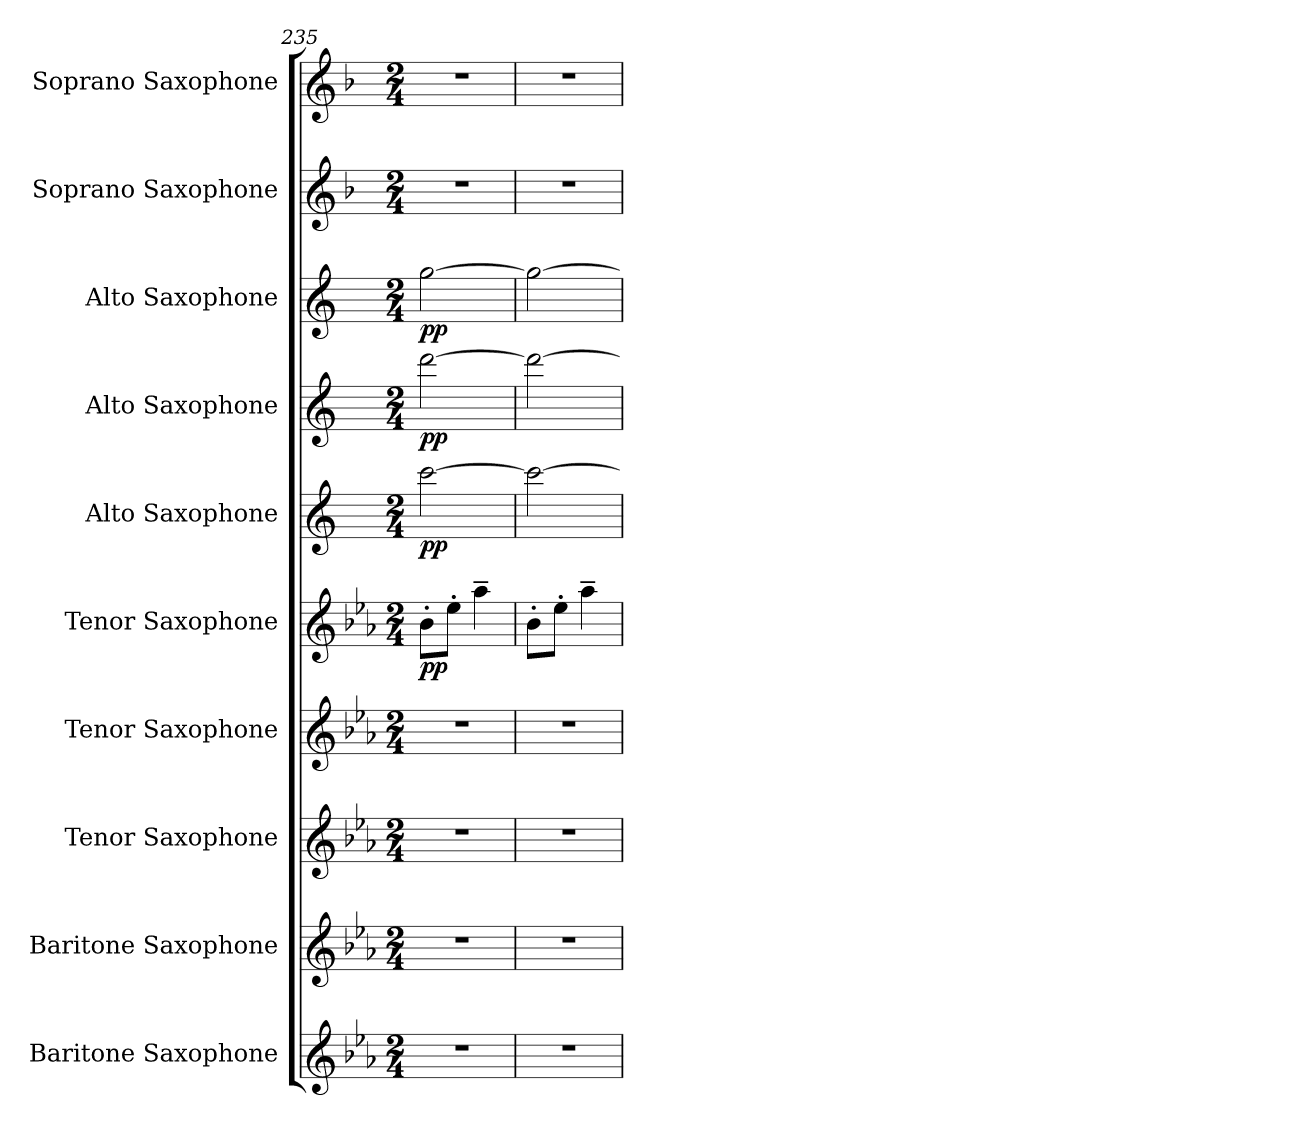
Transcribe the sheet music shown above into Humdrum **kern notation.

**kern	**kern	**kern	**kern	**kern	**dynam	**kern	**dynam	**kern	**dynam	**kern	**dynam	**kern	**kern
*part10	*part9	*part8	*part7	*part6	*part6	*part5	*part5	*part4	*part4	*part3	*part3	*part2	*part1
*staff10	*staff9	*staff8	*staff7	*staff6	*staff6	*staff5	*staff5	*staff4	*staff4	*staff3	*staff3	*staff2	*staff1
*I"Baritone Saxophone	*I"Baritone Saxophone	*I"Tenor Saxophone	*I"Tenor Saxophone	*I"Tenor Saxophone	*	*I"Alto Saxophone	*	*I"Alto Saxophone	*	*I"Alto Saxophone	*	*I"Soprano Saxophone	*I"Soprano Saxophone
*I'Bar. Sax.	*I'Bar. Sax.	*I'T. Sax.	*I'T. Sax.	*I'T. Sax.	*	*I'A. Sax.	*	*I'A. Sax.	*	*I'A. Sax.	*	*I'S. Sax.	*I'S. Sax.
*clefG2	*clefG2	*clefG2	*clefG2	*clefG2	*	*clefG2	*	*clefG2	*	*clefG2	*	*clefG2	*clefG2
*ITrd12c21	*ITrd12c21	*ITrd8c14	*ITrd8c14	*ITrd8c14	*	*ITrd5c9	*	*ITrd5c9	*	*ITrd5c9	*	*ITrd1c2	*ITrd1c2
*k[b-e-a-]	*k[b-e-a-]	*k[b-e-a-]	*k[b-e-a-]	*k[b-e-a-]	*	*k[b-e-a-]	*	*k[b-e-a-]	*	*k[b-e-a-]	*	*k[b-e-a-]	*k[b-e-a-]
*M2/4	*M2/4	*M2/4	*M2/4	*M2/4	*	*M2/4	*	*M2/4	*	*M2/4	*	*M2/4	*M2/4
=235	=235	=235	=235	=235	=235	=235	=235	=235	=235	=235	=235	=235	=235
!	!	!	!	!	!LO:DY:b	!	!LO:DY:b	!	!LO:DY:b	!	!LO:DY:b	!	!
2r	2r	2r	2r	8B-'\L	pp	[2ee-\	pp	[2ff\	pp	[2b-\	pp	2r	2r
.	.	.	.	8e-'\J	.	.	.	.	.	.	.	.	.
.	.	.	.	4a-~\	.	.	.	.	.	.	.	.	.
=236	=236	=236	=236	=236	=236	=236	=236	=236	=236	=236	=236	=236	=236
2r	2r	2r	2r	8B-'\L	.	2ee-\_	.	2ff\_	.	2b-\_	.	2r	2r
.	.	.	.	8e-'\J	.	.	.	.	.	.	.	.	.
.	.	.	.	4a-~\	.	.	.	.	.	.	.	.	.
=	=	=	=	=	=	=	=	=	=	=	=	=	=
*-	*-	*-	*-	*-	*-	*-	*-	*-	*-	*-	*-	*-	*-
